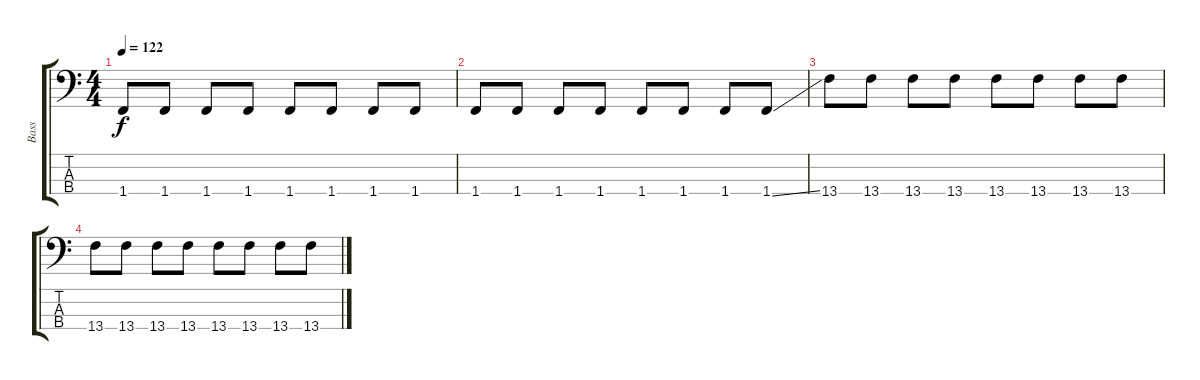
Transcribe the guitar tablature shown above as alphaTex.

\track ("Bass" "Bass") {instrument electricbassfinger}
\staff {score tabs}
\tuning (G2 D2 A1 E1) {hide}
\ts (4 4)
\tempo 122
\clef f4
\ks c
1.4.8{dy f} 1.4.8 1.4.8 1.4.8 1.4.8 1.4.8 1.4.8 1.4.8 |
1.4.8 1.4.8 1.4.8 1.4.8 1.4.8 1.4.8 1.4.8 1.4{ss}.8 |
13.4.8 13.4.8 13.4.8 13.4.8 13.4.8 13.4.8 13.4.8 13.4.8 |
13.4.8 13.4.8 13.4.8 13.4.8 13.4.8 13.4.8 13.4.8 13.4.8
